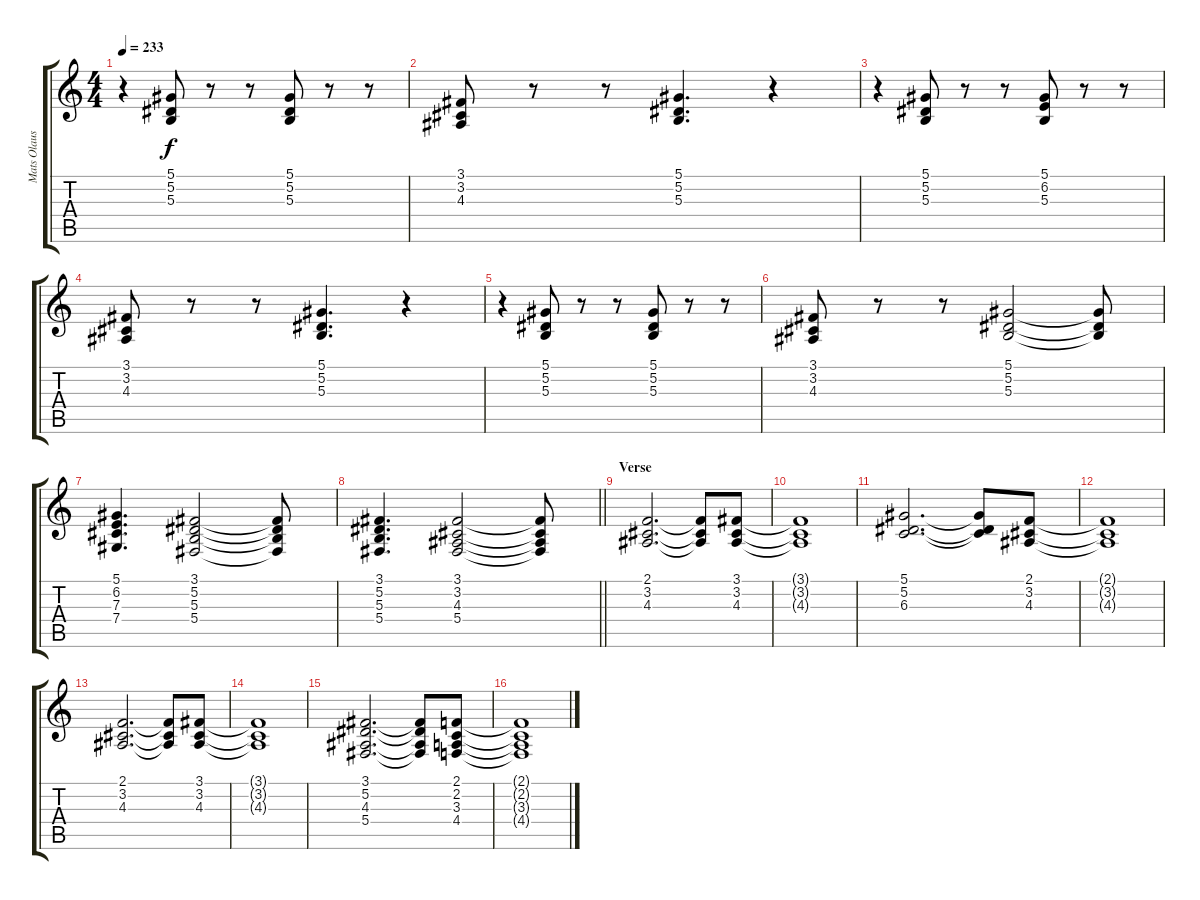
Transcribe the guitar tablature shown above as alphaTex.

\track ("Mats Olausson" "Mats Olaus") {instrument stringensemble1}
\staff {score tabs}
\tuning (Eb4 Bb3 Gb3 Db3 Ab2 Eb2) {hide}
\ts (4 4)
\tempo 233
\clef g2
\ks c
r.4{dy f} (5.1 5.2 5.3).8 r.8 r.8 (5.1 5.2 5.3).8 r.8 r.8 |
(3.1 3.2 4.3).8 r.8 r.8 (5.1 5.2 5.3).4{d} r.4 |
r.4 (5.1 5.2 5.3).8 r.8 r.8 (5.1 6.2 5.3).8 r.8 r.8 |
(3.1 3.2 4.3).8 r.8 r.8 (5.1 5.2 5.3).4{d} r.4 |
r.4 (5.1 5.2 5.3).8 r.8 r.8 (5.1 5.2 5.3).8 r.8 r.8 |
(3.1 3.2 4.3).8 r.8 r.8 (5.1 5.2 5.3).2 (5.1{t} 5.2{t} 5.3{t}).8 |
(5.1 6.2 7.3 7.4).4{d} (3.1 5.2 5.3 5.4).2 (3.1{t} 5.2{t} 5.3{t} 5.4{t}).8 |
\barLineRight lightlight
(3.1 5.2 5.3 5.4).4{d} (3.1 3.2 4.3 5.4).2 (3.1{t} 3.2{t} 4.3{t} 5.4{t}).8 |
\section ("" "Verse")
(2.1 3.2 4.3).2{d} (2.1{t} 3.2{t} 4.3{t}).8 (3.1 3.2 4.3).8 |
(3.1{t} 3.2{t} 4.3{t}).1 |
(5.1 5.2 6.3).2{d} (5.1{t} 5.2{t} 6.3{t}).8 (2.1 3.2 4.3).8 |
(2.1{t} 3.2{t} 4.3{t}).1 |
(2.1 3.2 4.3).2{d} (2.1{t} 3.2{t} 4.3{t}).8 (3.1 3.2 4.3).8 |
(3.1{t} 3.2{t} 4.3{t}).1 |
(3.1 5.2 4.3 5.4).2{d} (3.1{t} 5.2{t} 4.3{t} 5.4{t}).8 (2.1 2.2 3.3 4.4).8 |
(2.1{t} 2.2{t} 3.3{t} 4.4{t}).1
